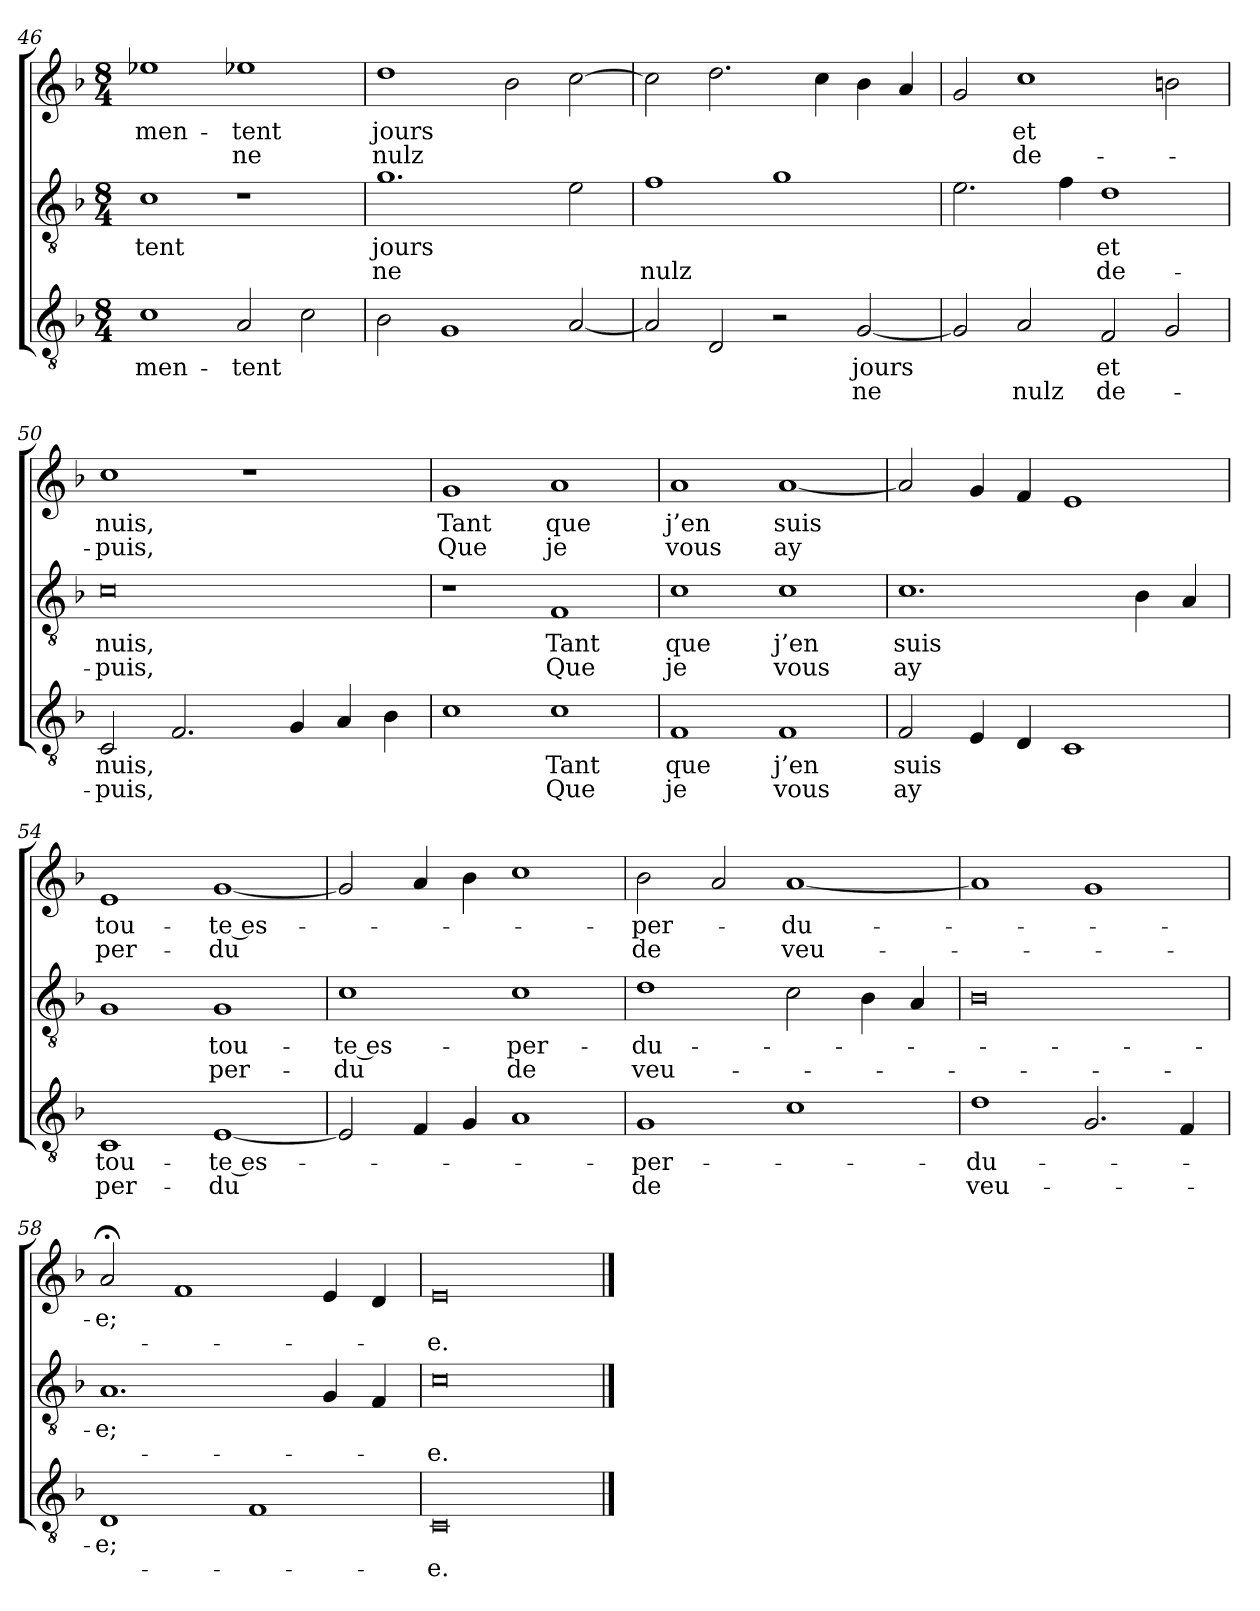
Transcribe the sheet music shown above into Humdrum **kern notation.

**kern	**text	**text	**kern	**text	**text	**kern	**text	**text
*part3	*part3	*part3	*part2	*part2	*part2	*part1	*part1	*part1
*staff3	*staff3	*staff3	*staff2	*staff2	*staff2	*staff1	*staff1	*staff1
*clefGv2	*	*	*clefGv2	*	*	*clefG2	*	*
*ITrd7c12	*	*	*ITrd7c12	*	*	*	*	*
*k[b-]	*	*	*k[b-]	*	*	*k[b-]	*	*
*M8/4	*	*	*M8/4	*	*	*M8/4	*	*
=46	=46	=46	=46	=46	=46	=46	=46	=46
1C	-men-	.	1C	-tent	.	1ee-X	-men-	.
2AA	-tent	.	1r	.	.	1ee-X	-tent	ne
2C	.	.	.	.	.	.	.	.
!!LO:LB:g=z
=47	=47	=47	=47	=47	=47	=47	=47	=47
2BB-	.	.	1.G	jours	ne	1dd	jours	nulz
1GG	.	.	.	.	.	.	.	.
.	.	.	.	.	.	2b-	.	.
[2AA	.	.	2E	.	.	[2cc	.	.
=48	=48	=48	=48	=48	=48	=48	=48	=48
2AA]	.	.	1F	.	nulz	2cc]	.	.
2DD	.	.	.	.	.	2.dd	.	.
2r	.	.	1G	.	.	.	.	.
.	.	.	.	.	.	4cc	.	.
[2GG	jours	ne	.	.	.	4b-	.	.
.	.	.	.	.	.	4a	.	.
=49	=49	=49	=49	=49	=49	=49	=49	=49
2GG]	.	.	2.E	.	.	2g	.	.
2AA	.	nulz	.	.	.	1cc	et	de-
.	.	.	4F	.	.	.	.	.
2FF	et	de-	1D	et	de-	.	.	.
2GG	.	.	.	.	.	2bn	.	.
=50	=50	=50	=50	=50	=50	=50	=50	=50
2CC	nuis,	-puis,	0C	nuis,	-puis,	1cc	nuis,	-puis,
2.FF	.	.	.	.	.	.	.	.
.	.	.	.	.	.	1r	.	.
4GG	.	.	.	.	.	.	.	.
4AA	.	.	.	.	.	.	.	.
4BB-	.	.	.	.	.	.	.	.
=51	=51	=51	=51	=51	=51	=51	=51	=51
1C	.	.	1r	.	.	1g	Tant	Que
1C	Tant	Que	1FF	Tant	Que	1a	que	je
=52	=52	=52	=52	=52	=52	=52	=52	=52
1FF	que	je	1C	que	je	1a	j’en	vous
1FF	j’en	vous	1C	j’en	vous	[1a	suis	ay
!!LO:PB:g=z
=53	=53	=53	=53	=53	=53	=53	=53	=53
2FF	suis	ay	1.C	suis	ay	2a]	.	.
4EE	.	.	.	.	.	4g	.	.
4DD	.	.	.	.	.	4f	.	.
1CC	.	.	.	.	.	1e	.	.
.	.	.	4BB-	.	.	.	.	.
.	.	.	4AA	.	.	.	.	.
=54	=54	=54	=54	=54	=54	=54	=54	=54
1CC	tou-	per-	1GG	.	.	1e	tou-	per-
[1EE	-te es-	-du	1GG	tou-	per-	[1g	-te es-	-du
=55	=55	=55	=55	=55	=55	=55	=55	=55
2EE]	.	.	1C	-te es-	-du	2g]	.	.
4FF	.	.	.	.	.	4a	.	.
4GG	.	.	.	.	.	4b-	.	.
1AA	.	.	1C	-per-	de	1cc	.	.
=56	=56	=56	=56	=56	=56	=56	=56	=56
1GG	-per-	de	1D	-du-	veu-	2b-	-per-	de
.	.	.	.	.	.	2a	.	.
1C	.	.	2C	.	.	[1a	-du-	veu-
.	.	.	4BB-	.	.	.	.	.
.	.	.	4AA	.	.	.	.	.
=57	=57	=57	=57	=57	=57	=57	=57	=57
1D	-du-	veu-	0BB-	.	.	1a]	.	.
2.GG	.	.	.	.	.	1g	.	.
4FF	.	.	.	.	.	.	.	.
=58	=58	=58	=58	=58	=58	=58	=58	=58
1DD	-e;	.	1.AA	-e;	.	2a;<	-e;	.
.	.	.	.	.	.	1f	.	.
1FF	.	.	.	.	.	.	.	.
.	.	.	4GG	.	.	4e	.	.
.	.	.	4FF	.	.	4d	.	.
=59	=59	=59	=59	=59	=59	=59	=59	=59
0CC	.	-e.	0C	.	-e.	0e	.	-e.
==	==	==	==	==	==	==	==	==
*-	*-	*-	*-	*-	*-	*-	*-	*-
